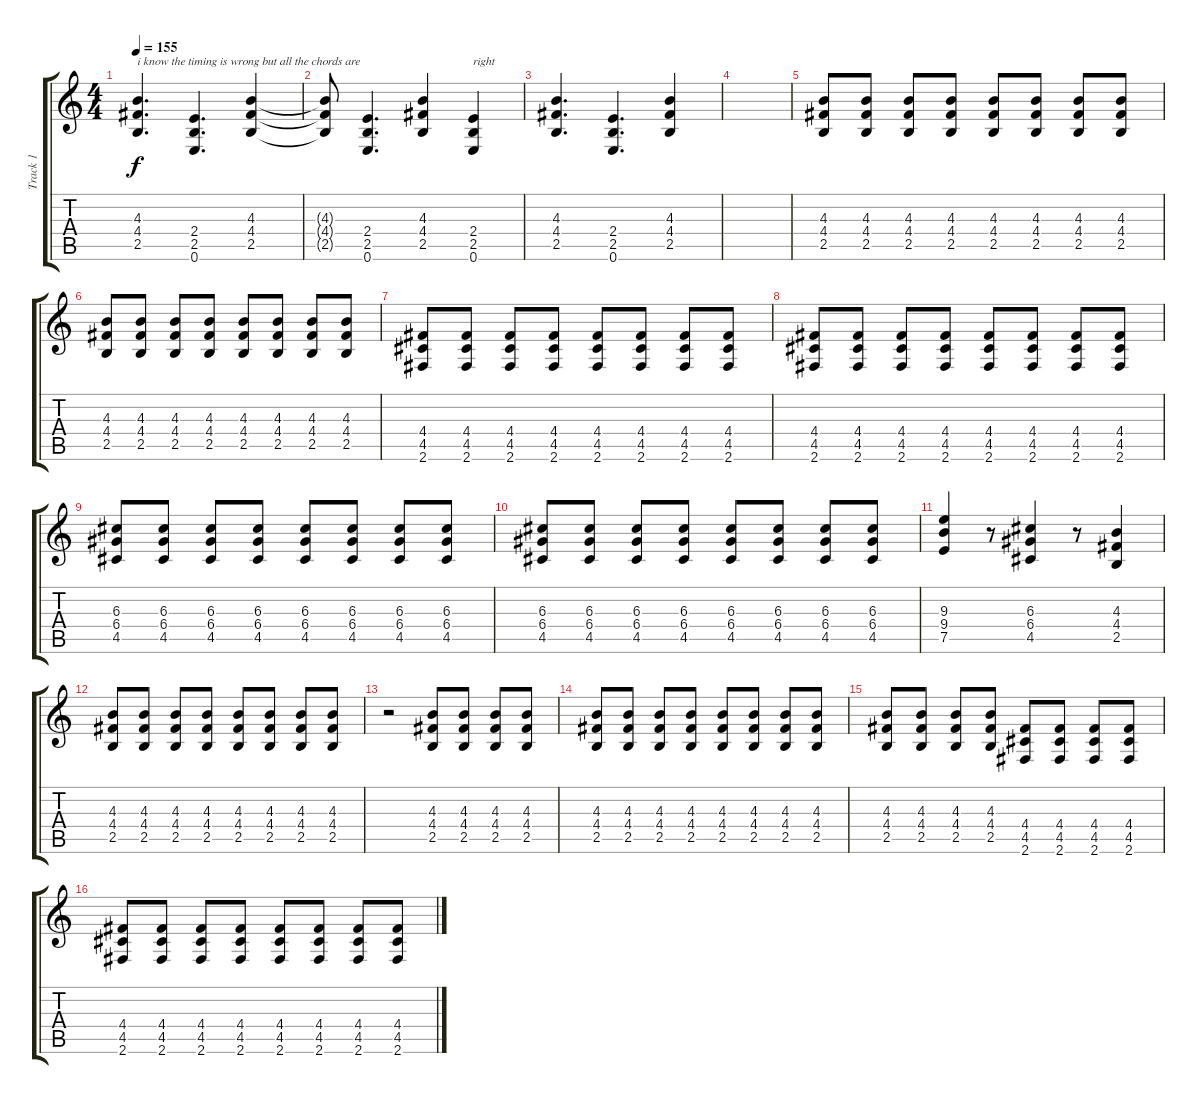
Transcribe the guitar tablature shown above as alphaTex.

\track ("Track 1" "Track 1") {instrument overdrivenguitar}
\staff {score tabs}
\tuning (E4 B3 G3 D3 A2 E2) {hide}
\ts (4 4)
\tempo 155
\clef g2
\ks c
(4.3 4.4 2.5).4{d txt "i know the timing is wrong but all the chords are " dy f instrument overdrivenguitar} (2.4 2.5 0.6).4{d} (4.3 4.4 2.5).4 |
(4.3{t} 4.4{t} 2.5{t}).8 (2.4 2.5 0.6).4{d} (4.3 4.4 2.5).4 (2.4 2.5 0.6).4{txt "right"} |
(4.3 4.4 2.5).4{d} (2.4 2.5 0.6).4{d} (4.3 4.4 2.5).4 |
|
(4.3 4.4 2.5).8 (4.3 4.4 2.5).8 (4.3 4.4 2.5).8 (4.3 4.4 2.5).8 (4.3 4.4 2.5).8 (4.3 4.4 2.5).8 (4.3 4.4 2.5).8 (4.3 4.4 2.5).8 |
(4.3 4.4 2.5).8 (4.3 4.4 2.5).8 (4.3 4.4 2.5).8 (4.3 4.4 2.5).8 (4.3 4.4 2.5).8 (4.3 4.4 2.5).8 (4.3 4.4 2.5).8 (4.3 4.4 2.5).8 |
(4.4 4.5 2.6).8 (4.4 4.5 2.6).8 (4.4 4.5 2.6).8 (4.4 4.5 2.6).8 (4.4 4.5 2.6).8 (4.4 4.5 2.6).8 (4.4 4.5 2.6).8 (4.4 4.5 2.6).8 |
(4.4 4.5 2.6).8 (4.4 4.5 2.6).8 (4.4 4.5 2.6).8 (4.4 4.5 2.6).8 (4.4 4.5 2.6).8 (4.4 4.5 2.6).8 (4.4 4.5 2.6).8 (4.4 4.5 2.6).8 |
(6.3 6.4 4.5).8 (6.3 6.4 4.5).8 (6.3 6.4 4.5).8 (6.3 6.4 4.5).8 (6.3 6.4 4.5).8 (6.3 6.4 4.5).8 (6.3 6.4 4.5).8 (6.3 6.4 4.5).8 |
(6.3 6.4 4.5).8 (6.3 6.4 4.5).8 (6.3 6.4 4.5).8 (6.3 6.4 4.5).8 (6.3 6.4 4.5).8 (6.3 6.4 4.5).8 (6.3 6.4 4.5).8 (6.3 6.4 4.5).8 |
(9.3 9.4 7.5).4 r.8 (6.3 6.4 4.5).4 r.8 (4.3 4.4 2.5).4 |
(4.3 4.4 2.5).8 (4.3 4.4 2.5).8 (4.3 4.4 2.5).8 (4.3 4.4 2.5).8 (4.3 4.4 2.5).8 (4.3 4.4 2.5).8 (4.3 4.4 2.5).8 (4.3 4.4 2.5).8 |
r.2 (4.3 4.4 2.5).8 (4.3 4.4 2.5).8 (4.3 4.4 2.5).8 (4.3 4.4 2.5).8 |
(4.3 4.4 2.5).8 (4.3 4.4 2.5).8 (4.3 4.4 2.5).8 (4.3 4.4 2.5).8 (4.3 4.4 2.5).8 (4.3 4.4 2.5).8 (4.3 4.4 2.5).8 (4.3 4.4 2.5).8 |
(4.3 4.4 2.5).8 (4.3 4.4 2.5).8 (4.3 4.4 2.5).8 (4.3 4.4 2.5).8 (4.4 4.5 2.6).8 (4.4 4.5 2.6).8 (4.4 4.5 2.6).8 (4.4 4.5 2.6).8 |
(4.4 4.5 2.6).8 (4.4 4.5 2.6).8 (4.4 4.5 2.6).8 (4.4 4.5 2.6).8 (4.4 4.5 2.6).8 (4.4 4.5 2.6).8 (4.4 4.5 2.6).8 (4.4 4.5 2.6).8
